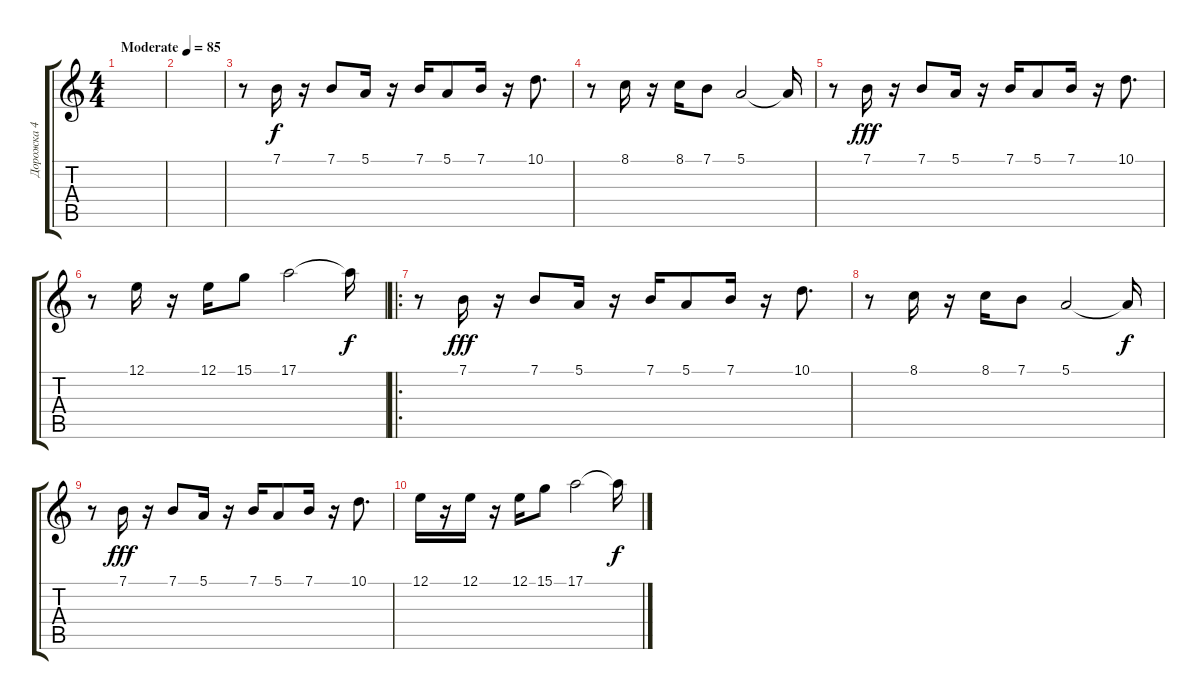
\track ("Дорожка 4" "Дорожка 4") {instrument brasssection}
\staff {score tabs}
\tuning (E4 B3 G3 D3 A2 E2) {hide}
\ts (4 4)
\tempo (85 "Moderate")
\clef g2
\ks c
|
|
r.8 7.1.16 r.16 7.1.8 5.1.16 r.16 7.1.16 5.1.8 7.1.16 r.16 10.1.8{d} |
r.8 8.1.16 r.16 8.1.16 7.1.8 5.1.2 5.1{t}.16{dy f} |
r.8 7.1.16{dy fff} r.16 7.1.8 5.1.16 r.16 7.1.16 5.1.8 7.1.16 r.16 10.1.8{d} |
r.8 12.1.16 r.16 12.1.16 15.1.8 17.1.2 17.1{t}.16{dy f} |
\ro
r.8 7.1.16{dy fff} r.16 7.1.8 5.1.16 r.16 7.1.16 5.1.8 7.1.16 r.16 10.1.8{d} |
r.8 8.1.16 r.16 8.1.16 7.1.8 5.1.2 5.1{t}.16{dy f} |
r.8 7.1.16{dy fff} r.16 7.1.8 5.1.16 r.16 7.1.16 5.1.8 7.1.16 r.16 10.1.8{d} |
12.1.16 r.16 12.1.16 r.16 12.1.16 15.1.8 17.1.2 17.1{t}.16{dy f}
